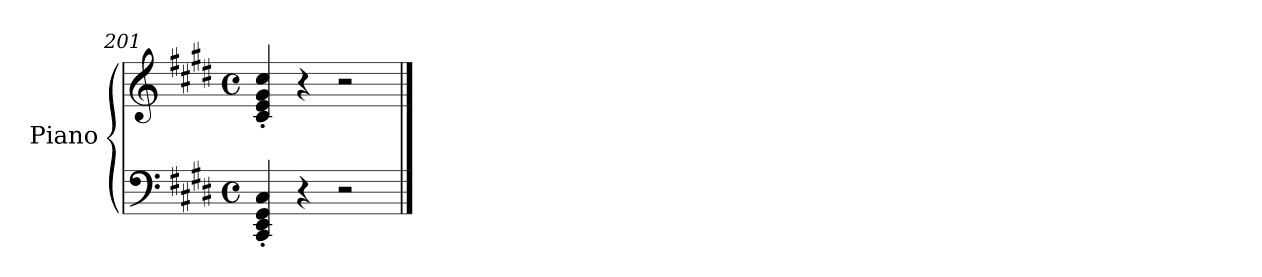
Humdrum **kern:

**kern	**kern
*part1	*part1
*staff2	*staff1
*I"Piano	*
*I'Pno	*
*clefF4	*clefG2
*k[f#c#g#d#]	*k[f#c#g#d#]
*M4/4	*M4/4
*met(c)	*met(c)
=201	=201
4CC#/' 4EE/' 4GG#/' 4C#/'	4c#/' 4e/' 4g#/' 4cc#/'
4r	4r
2r	2r
==	==
*-	*-
